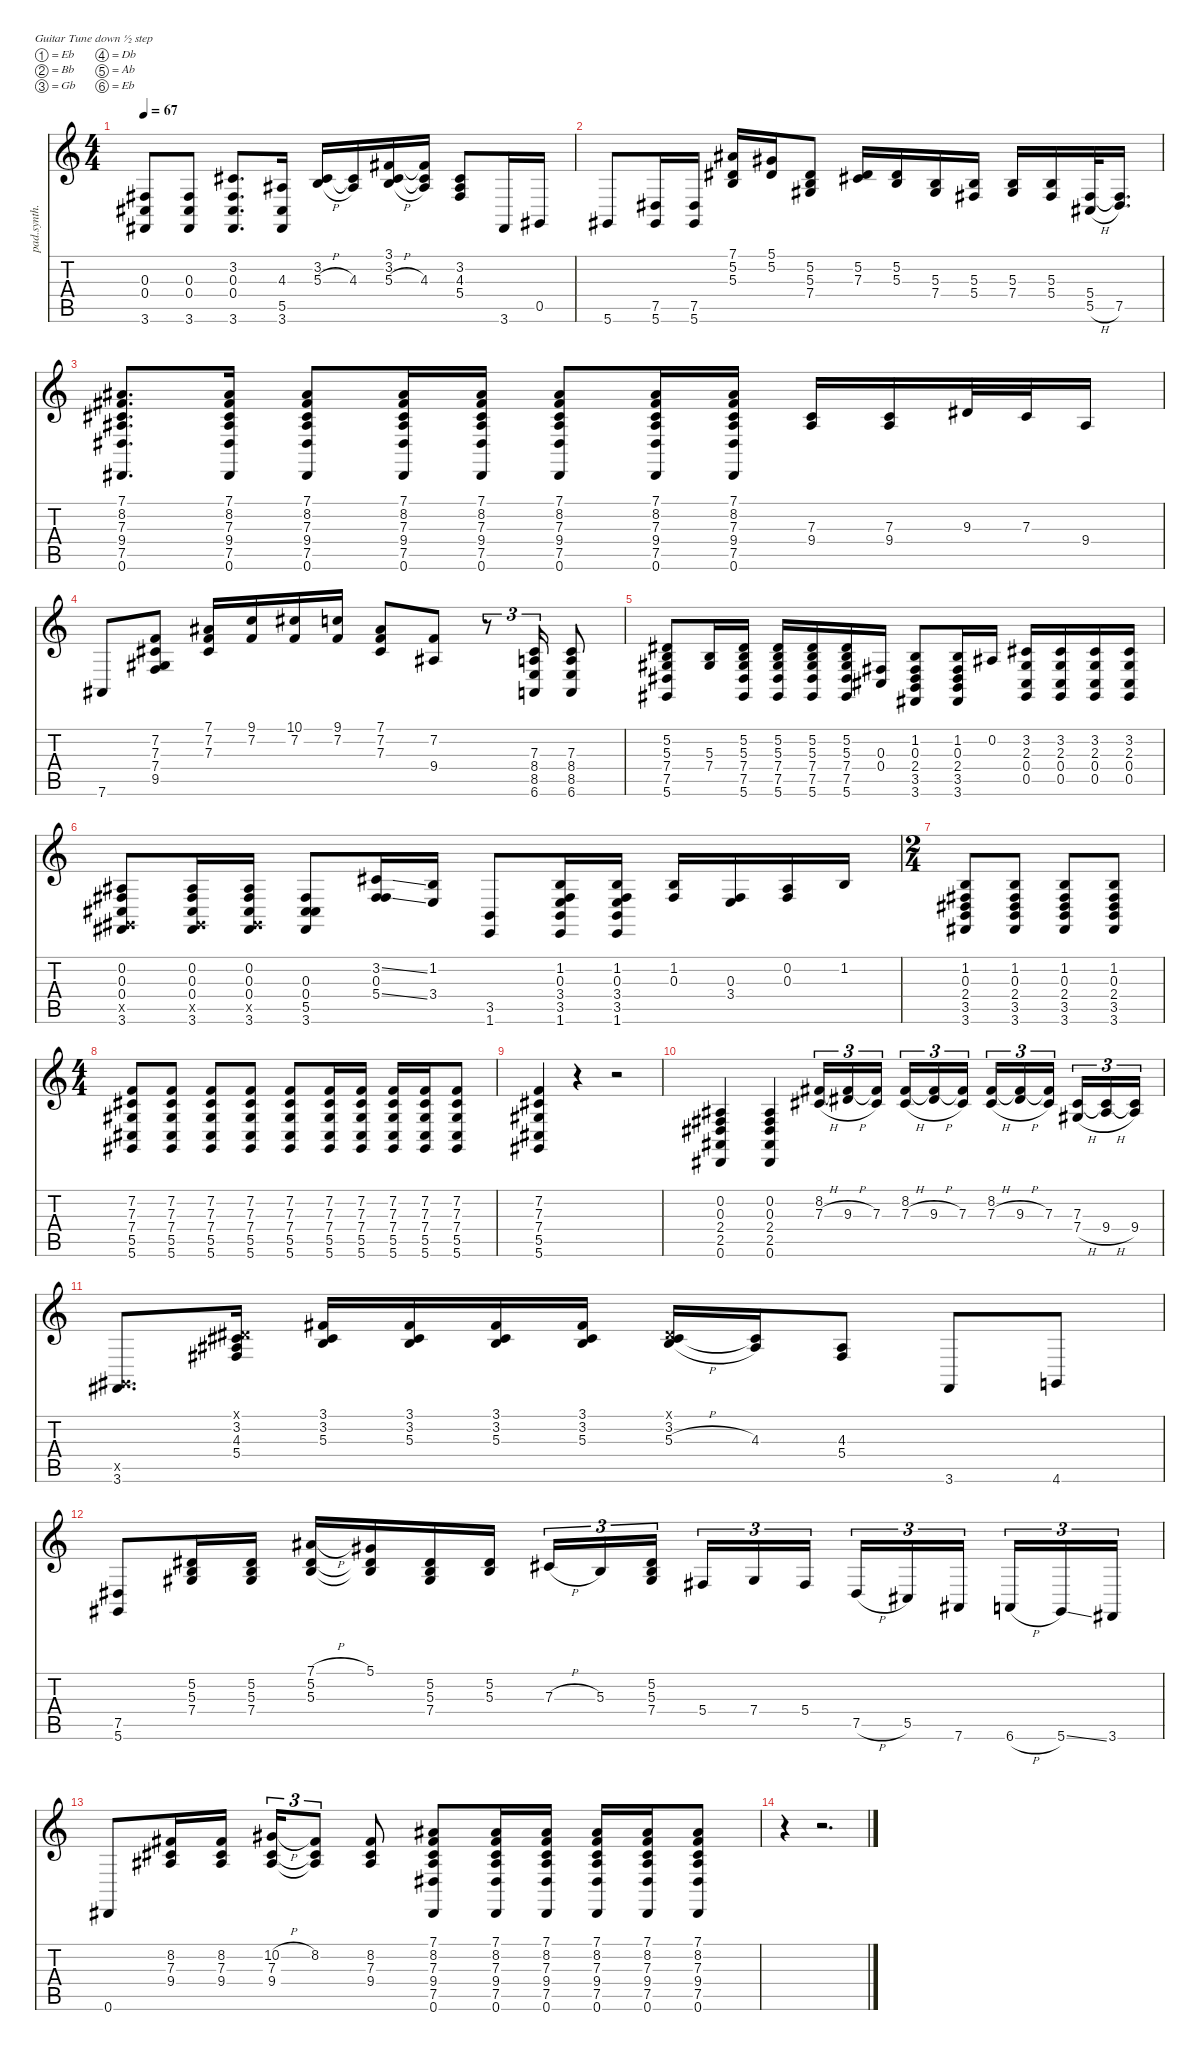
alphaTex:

\defaultSystemsLayout 4
\hideDynamics
\bracketExtendMode nobrackets
\otherSystemsTrackNameOrientation horizontal
\track ("Overdub" "pad.synth.") {instrument pad5bowed}
\staff {score tabs}
\tuning (Eb4 Bb3 Gb3 Db3 Ab2 Eb2)
\ts (4 4)
\tempo 67
\clef g2
\ks c
(0.3{acc #} 0.4{acc #} 3.6{acc #}).8{dy f} (0.3{acc #} 0.4{acc #} 3.6{acc #}).8 (3.2{acc #} 0.3{acc #} 0.4{acc #} 3.6{acc #}).8{d} (4.3{acc #} 5.5{acc #} 3.6{acc #}).16 (3.2{acc #} 5.3{h}).16 (3.2{t acc #} 4.3{acc #}).16 (3.1{acc #} 3.2{acc #} 5.3{h}).16 (3.1{t acc #} 3.2{t acc #} 4.3{acc #}).16 (3.2{acc #} 4.3{acc #} 5.4{acc #}).8 3.6{acc #}.16 0.5{acc #}.16 |
5.6{acc #}.8 (7.5{acc #} 5.6{acc #}).16 (7.5{acc #} 5.6{acc #}).16 (7.1{acc #} 5.2{acc #} 5.3).16 (5.1{acc #} 5.2{acc #}).16 (5.2{acc #} 5.3 7.4{acc #}).8 (5.2{acc #} 7.3{acc #}).16 (5.2{acc #} 5.3).16 (5.3 7.4{acc #}).16 (5.3 5.4{acc #}).16 (5.3 7.4{acc #}).16 (5.3 5.4{acc #}).16 (5.4{acc #} 5.5{h acc #}).32 (5.4{t acc #} 7.5{acc #}).16{d} |
(7.1{acc #} 8.2{acc #} 7.3{acc #} 9.4{acc #} 7.5{acc #} 0.6{acc #}).8{d} (7.1{acc #} 8.2{acc #} 7.3{acc #} 9.4{acc #} 7.5{acc #} 0.6{acc #}).16 (7.1{acc #} 8.2{acc #} 7.3{acc #} 9.4{acc #} 7.5{acc #} 0.6{acc #}).8 (7.1{acc #} 8.2{acc #} 7.3{acc #} 9.4{acc #} 7.5{acc #} 0.6{acc #}).16 (7.1{acc #} 8.2{acc #} 7.3{acc #} 9.4{acc #} 7.5{acc #} 0.6{acc #}).16 (7.1{acc #} 8.2{acc #} 7.3{acc #} 9.4{acc #} 7.5{acc #} 0.6{acc #}).8 (7.1{acc #} 8.2{acc #} 7.3{acc #} 9.4{acc #} 7.5{acc #} 0.6{acc #}).16 (7.1{acc #} 8.2{acc #} 7.3{acc #} 9.4{acc #} 7.5{acc #} 0.6{acc #}).16 (7.3{acc #} 9.4{acc #}).16 (7.3{acc #} 9.4{acc #}).16 9.3{acc #}.32 7.3{acc #}.32 9.4{acc #}.16 |
7.6{acc #}.8 (7.2 7.3{acc #} 7.4{acc #} 9.5).8 (7.1{acc #} 7.2 7.3{acc #}).16 (9.1 7.2).16 (10.1{acc #} 7.2).16 (9.1 7.2).16 (7.1{acc #} 7.2 7.3{acc #}).8 (7.2 9.4{acc #}).8 r.8{tu (3 2)} (7.3{acc #} 8.4 8.5 6.6).16{tu (3 2)} (7.3{acc #} 8.4 8.5 6.6).8 |
(5.2{acc #} 5.3 7.4{acc #} 7.5{acc #} 5.6{acc #}).8 (5.3 7.4{acc #}).16 (5.2{acc #} 5.3 7.4{acc #} 7.5{acc #} 5.6{acc #}).16 (5.2{acc #} 5.3 7.4{acc #} 7.5{acc #} 5.6{acc #}).16 (5.2{acc #} 5.3 7.4{acc #} 7.5{acc #} 5.6{acc #}).16 (5.2{acc #} 5.3 7.4{acc #} 7.5{acc #} 5.6{acc #}).16 (0.3{acc #} 0.4{acc #}).16 (1.2 0.3{acc #} 2.4{acc #} 3.5 3.6{acc #}).8 (1.2 0.3{acc #} 2.4{acc #} 3.5 3.6{acc #}).16 0.2{acc #}.16 (3.2{acc #} 2.3{acc #} 0.4{acc #} 0.5{acc #}).16 (3.2{acc #} 2.3{acc #} 0.4{acc #} 0.5{acc #}).16 (3.2{acc #} 2.3{acc #} 0.4{acc #} 0.5{acc #}).16 (3.2{acc #} 2.3{acc #} 0.4{acc #} 0.5{acc #}).16 |
(0.2{acc #} 0.3{acc #} 0.4{acc #} 0.5{x acc #} 3.6{acc #}).8 (0.2{acc #} 0.3{acc #} 0.4{acc #} 0.5{x acc #} 3.6{acc #}).16 (0.2{acc #} 0.3{acc #} 0.4{acc #} 0.5{x acc #} 3.6{acc #}).16 (0.3{acc #} 0.4{acc #} 5.5{acc #} 3.6{acc #}).8 (3.2{ss acc #} 0.3{acc #} 5.4{ss acc #}).16 (1.2 3.4).16 (3.5 1.6).8 (1.2 0.3{acc #} 3.4 3.5 1.6).16 (1.2 0.3{acc #} 3.4 3.5 1.6).16 (1.2 0.3{acc #}).16 (0.3{acc #} 3.4).16 (0.2{acc #} 0.3{acc #}).16 1.2.16 |
\ts (2 4)
(1.2 0.3{acc #} 2.4{acc #} 3.5 3.6{acc #}).8 (1.2 0.3{acc #} 2.4{acc #} 3.5 3.6{acc #}).8 (1.2 0.3{acc #} 2.4{acc #} 3.5 3.6{acc #}).8 (1.2 0.3{acc #} 2.4{acc #} 3.5 3.6{acc #}).8 |
\ts (4 4)
(7.2 7.3{acc #} 7.4{acc #} 5.5{acc #} 5.6{acc #}).8 (7.2 7.3{acc #} 7.4{acc #} 5.5{acc #} 5.6{acc #}).8 (7.2 7.3{acc #} 7.4{acc #} 5.5{acc #} 5.6{acc #}).8 (7.2 7.3{acc #} 7.4{acc #} 5.5{acc #} 5.6{acc #}).8 (7.2 7.3{acc #} 7.4{acc #} 5.5{acc #} 5.6{acc #}).8 (7.2 7.3{acc #} 7.4{acc #} 5.5{acc #} 5.6{acc #}).16 (7.2 7.3{acc #} 7.4{acc #} 5.5{acc #} 5.6{acc #}).16 (7.2 7.3{acc #} 7.4{acc #} 5.5{acc #} 5.6{acc #}).16 (7.2 7.3{acc #} 7.4{acc #} 5.5{acc #} 5.6{acc #}).16 (7.2 7.3{acc #} 7.4{acc #} 5.5{acc #} 5.6{acc #}).8 |
(7.2 7.3{acc #} 7.4{acc #} 5.5{acc #} 5.6{acc #}).4 r.4 r.2 |
(0.2{acc #} 0.3{acc #} 2.4{acc #} 2.5{acc #} 0.6{acc #}).4 (0.2{acc #} 0.3{acc #} 2.4{acc #} 2.5{acc #} 0.6{acc #}).4 (8.2{acc #} 7.3{h acc #}).16{tu (3 2)} (9.3{h acc #} 8.2{t acc #}).16{tu (3 2)} (8.2{t acc #} 7.3{acc #}).16{tu (3 2)} (8.2{acc #} 7.3{h acc #}).16{tu (3 2)} (9.3{h acc #} 8.2{t acc #}).16{tu (3 2)} (8.2{t acc #} 7.3{acc #}).16{tu (3 2)} (8.2{acc #} 7.3{h acc #}).16{tu (3 2)} (9.3{h acc #} 8.2{t acc #}).16{tu (3 2)} (8.2{t acc #} 7.3{acc #}).16{tu (3 2)} (7.3{acc #} 7.4{h acc #}).16{tu (3 2)} (9.4{h acc #} 7.3{t acc #}).16{tu (3 2)} (7.3{t acc #} 9.4{acc #}).16{tu (3 2)} |
(0.5{x acc #} 3.6{acc #}).8{d} (0.1{x acc #} 3.2{acc #} 4.3{acc #} 5.4{acc #}).16 (3.1{acc #} 3.2{acc #} 5.3).16 (3.1{acc #} 3.2{acc #} 5.3).16 (3.1{acc #} 3.2{acc #} 5.3).16 (3.1{acc #} 3.2{acc #} 5.3).16 (0.1{x acc #} 3.2{acc #} 5.3{h}).16 (3.2{t acc #} 4.3{acc #}).16 (4.3{acc #} 5.4{acc #}).8 3.6{acc #}.8 4.6.8 |
(7.5{acc #} 5.6{acc #}).8 (5.2{acc #} 5.3 7.4{acc #}).16 (5.2{acc #} 5.3 7.4{acc #}).16 (7.1{h acc #} 5.2{acc #} 5.3).16 (5.1{acc #} 5.2{t acc #} 5.3{t}).16 (5.2{acc #} 5.3 7.4{acc #}).16 (5.2{acc #} 5.3).16 7.3{h acc #}.16{tu (3 2)} 5.3.16{tu (3 2)} (5.2{acc #} 5.3 7.4{acc #}).16{tu (3 2)} 5.4{acc #}.16{tu (3 2)} 7.4{acc #}.16{tu (3 2)} 5.4{acc #}.16{tu (3 2)} 7.5{h acc #}.16{tu (3 2)} 5.5{acc #}.16{tu (3 2)} 7.6{acc #}.16{tu (3 2)} 6.6{h}.16{tu (3 2)} 5.6{ss acc #}.16{tu (3 2)} 3.6{acc #}.16{tu (3 2)} |
0.6{acc #}.8 (8.2{acc #} 7.3{acc #} 9.4{acc #}).16 (8.2{acc #} 7.3{acc #} 9.4{acc #}).16 (10.2{h acc #} 7.3{acc #} 9.4{acc #}).16{tu (3 2)} (8.2{acc #} 7.3{t acc #} 9.4{t acc #}).8{tu (3 2)} (8.2{acc #} 7.3{acc #} 9.4{acc #}).8 (7.1{acc #} 8.2{acc #} 7.3{acc #} 9.4{acc #} 7.5{acc #} 0.6{acc #}).8 (7.1{acc #} 8.2{acc #} 7.3{acc #} 9.4{acc #} 7.5{acc #} 0.6{acc #}).16 (7.1{acc #} 8.2{acc #} 7.3{acc #} 9.4{acc #} 7.5{acc #} 0.6{acc #}).16 (7.1{acc #} 8.2{acc #} 7.3{acc #} 9.4{acc #} 7.5{acc #} 0.6{acc #}).16 (7.1{acc #} 8.2{acc #} 7.3{acc #} 9.4{acc #} 7.5{acc #} 0.6{acc #}).16 (7.1{acc #} 8.2{acc #} 7.3{acc #} 9.4{acc #} 7.5{acc #} 0.6{acc #}).8 |
r.4 r.2{d}
